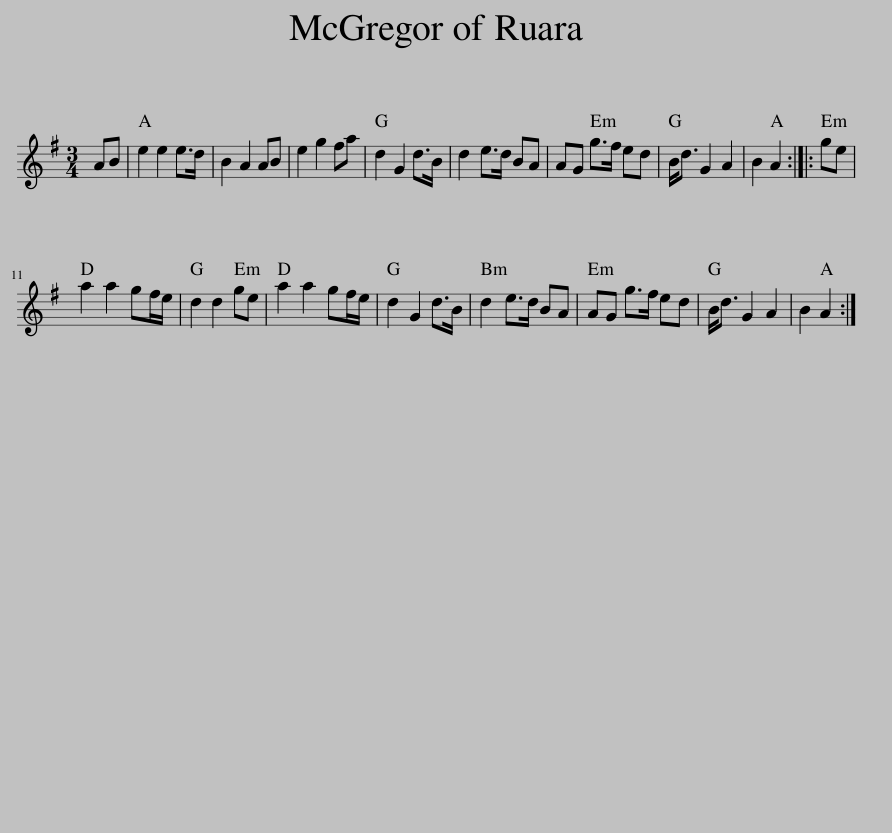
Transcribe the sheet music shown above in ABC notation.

X:1
L:1/8
M:3/4
I:linebreak $
K:G
V:1 treble
V:1
 AB | e2 e2 e>d | B2 A2 AB | e2 g2 fa | d2 G2 d>B | %5
 d2 e>d BA | AG g>f ed | B<d G2 A2 | B2 A2 :: ge |$ %10
 a2 a2 gf/e/ | d2 d2 ge | a2 a2 gf/e/ | d2 G2 d>B | d2 e>d BA | %15
 AG g>f ed | B<d G2 A2 | B2 A2 :| %18
